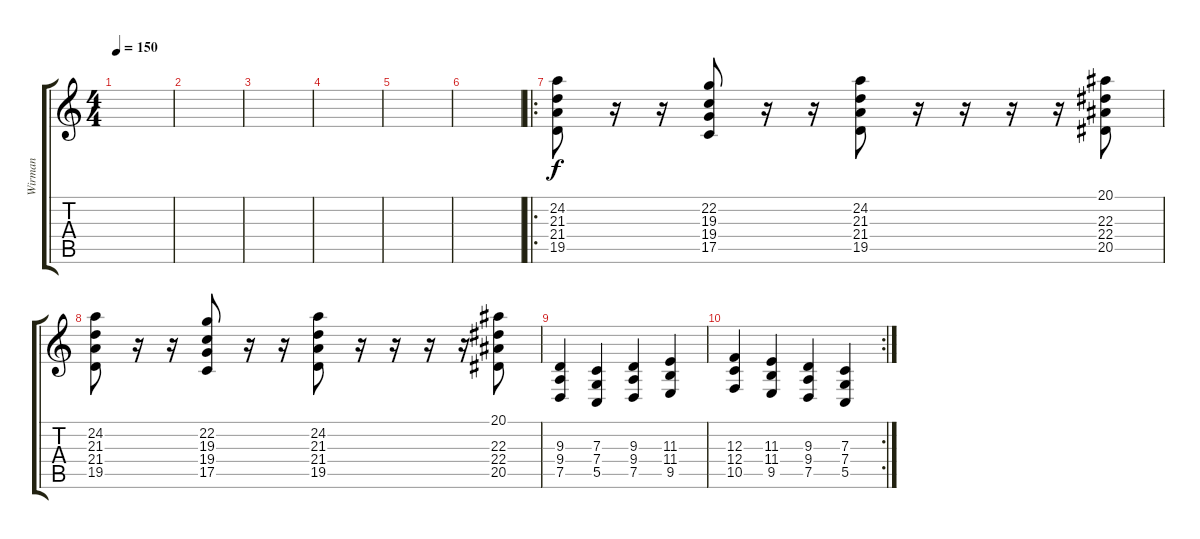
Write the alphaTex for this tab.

\track ("Wirman" "Wirman") {instrument stringensemble1}
\staff {score tabs}
\tuning (D4 A3 F3 C3 G2 D2) {hide}
\ts (4 4)
\tempo 150
\clef g2
\ks c
|
|
|
|
|
|
\ro
(24.2 21.3 21.4 19.5).8{volume 13} r.16 r.16 (22.2 19.3 19.4 17.5).8 r.16 r.16 (24.2 21.3 21.4 19.5).8 r.16 r.16 r.16 r.16 (20.1 22.3 22.4 20.5).8 |
(24.2 21.3 21.4 19.5).8 r.16 r.16 (22.2 19.3 19.4 17.5).8 r.16 r.16 (24.2 21.3 21.4 19.5).8 r.16 r.16 r.16 r.16 (20.1 22.3 22.4 20.5).8 |
(9.3 9.4 7.5).4 (7.3 7.4 5.5).4 (9.3 9.4 7.5).4 (11.3 11.4 9.5).4 |
\rc 2
(12.3 12.4 10.5).4 (11.3 11.4 9.5).4 (9.3 9.4 7.5).4 (7.3 7.4 5.5).4
